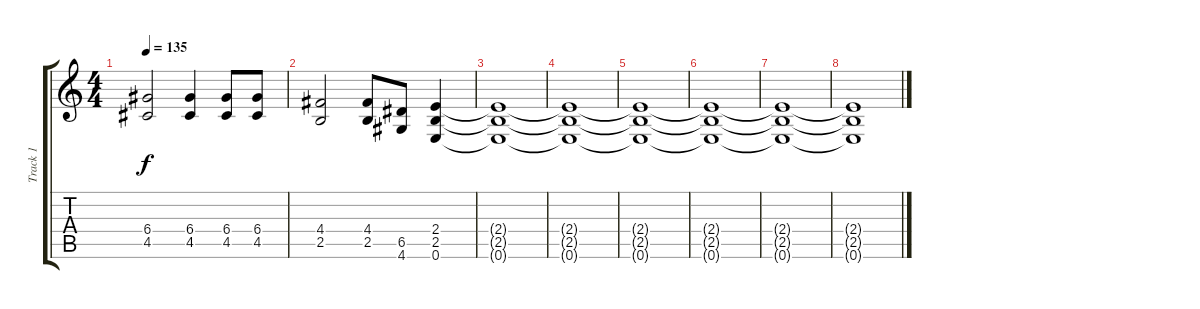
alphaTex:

\track ("Track 1" "Track 1") {instrument distortionguitar}
\staff {score tabs}
\tuning (E4 B3 G3 D3 A2 E2) {hide}
\ts (4 4)
\tempo 135
\clef g2
\ks c
(6.4 4.5).2{dy f} (6.4 4.5).4 (6.4 4.5).8 (6.4 4.5).8 |
(4.4 2.5).2 (4.4 2.5).8 (6.5 4.6).8 (2.4 2.5 0.6).4 |
(2.4{t} 2.5{t} 0.6{t}).1 |
(2.4{t} 2.5{t} 0.6{t}).1 |
(2.4{t} 2.5{t} 0.6{t}).1 |
(2.4{t} 2.5{t} 0.6{t}).1 |
(2.4{t} 2.5{t} 0.6{t}).1 |
(2.4{t} 2.5{t} 0.6{t}).1
